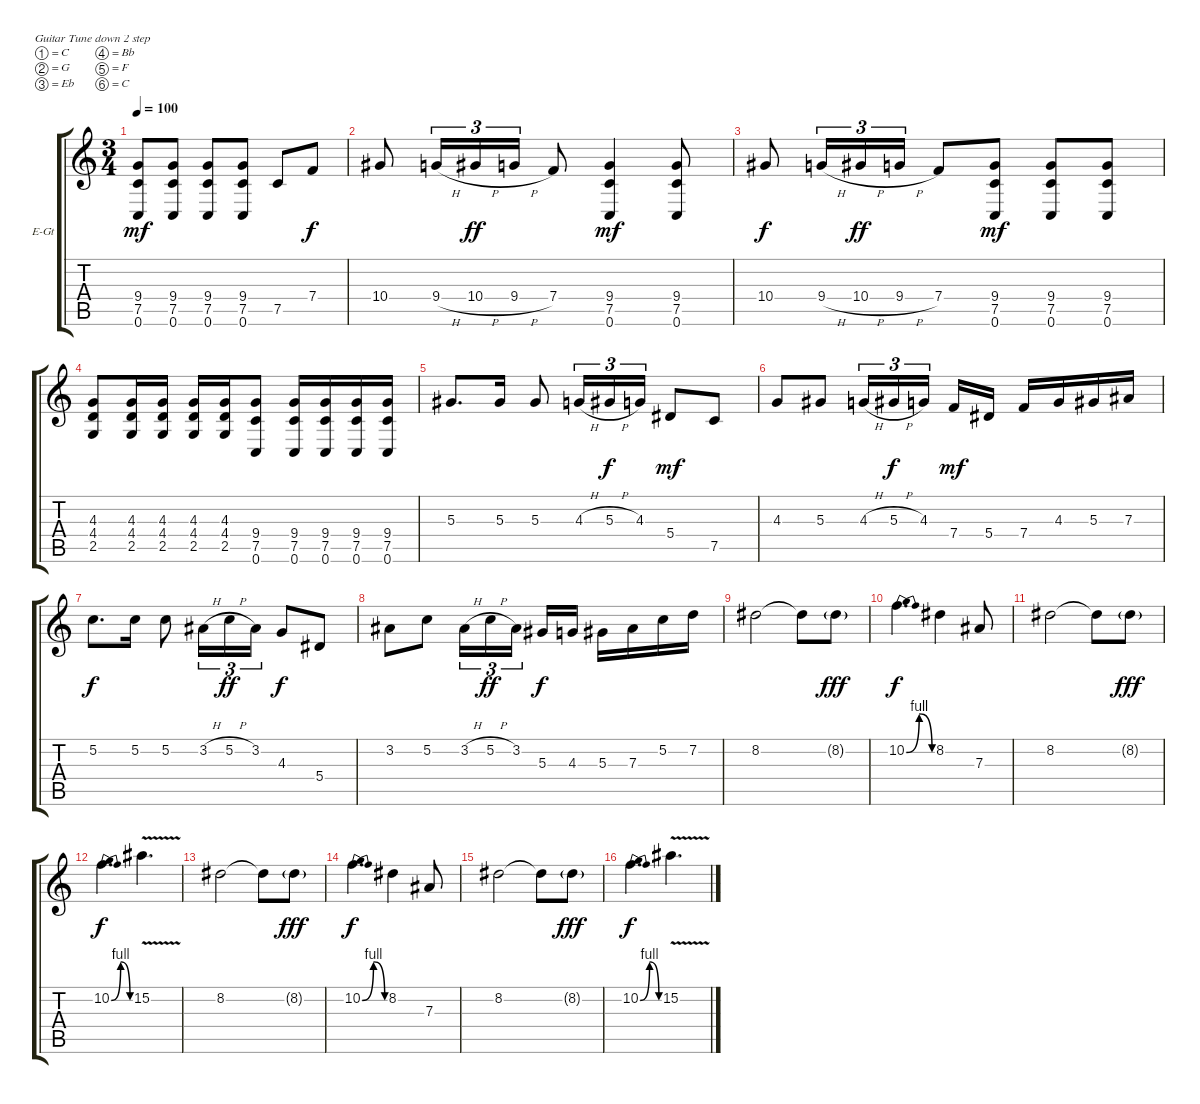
\bracketExtendMode groupsimilarinstruments
\firstSystemTrackNameOrientation horizontal
\otherSystemsTrackNameOrientation horizontal
\track ("Guitar 2 (Lead)" "E-Gt") {instrument distortionguitar}
\staff {score tabs}
\tuning (C4 G3 Eb3 Bb2 F2 C2)
\ts (3 4)
\tempo 100
\clef g2
\ks c
(9.4 7.5 0.6).8{dy mf} (9.4 7.5 0.6).8 (9.4 7.5 0.6).8 (9.4 7.5 0.6).8 7.5.8 7.4.8{dy f} |
10.4.8 9.4{h}.16{tu (3 2)} 10.4{h}.16{tu (3 2) dy ff} 9.4{h}.16{tu (3 2)} 7.4.8 (9.4 7.5 0.6).4{dy mf} (9.4 7.5 0.6).8 |
10.4.8{dy f} 9.4{h}.16{tu (3 2)} 10.4{h}.16{tu (3 2) dy ff} 9.4{h}.16{tu (3 2)} 7.4.8 (9.4 7.5 0.6).8{dy mf} (9.4 7.5 0.6).8 (9.4 7.5 0.6).8 |
(4.3 4.4 2.5).8 (4.3 4.4 2.5).16 (4.3 4.4 2.5).16 (4.3 4.4 2.5).16 (4.3 4.4 2.5).16 (9.4 7.5 0.6).8 (9.4 7.5 0.6).16 (9.4 7.5 0.6).16 (9.4 7.5 0.6).16 (9.4 7.5 0.6).16 |
5.3.8{d} 5.3.16 5.3.8 4.3{h}.16{tu (3 2)} 5.3{h}.16{tu (3 2) dy f} 4.3.16{tu (3 2)} 5.4.8{dy mf} 7.5.8 |
4.3.8 5.3.8 4.3{h}.16{tu (3 2)} 5.3{h}.16{tu (3 2) dy f} 4.3.16{tu (3 2)} 7.4.16{dy mf} 5.4.16 7.4.16 4.3.16 5.3.16 7.3.16 |
5.2.8{d dy f} 5.2.16 5.2.8 3.2{h}.16{tu (3 2)} 5.2{h}.16{tu (3 2) dy ff} 3.2.16{tu (3 2)} 4.3.8{dy f} 5.4.8 |
3.2.8 5.2.8 3.2{h}.16{tu (3 2)} 5.2{h}.16{tu (3 2) dy ff} 3.2.16{tu (3 2)} 5.3.16{dy f} 4.3.16 5.3.16 7.3.16 5.2.16 7.2.16 |
8.2.2 8.2{t}.8 8.2{g}.8{dy fff} |
10.2{be (bendrelease 0 0 30 4 30 4 60 0)}.4{d dy f} 8.2.4 7.3.8 |
8.2.2 8.2{t}.8 8.2{g}.8{dy fff} |
10.2{be (bendrelease 0 0 30 4 30 4 60 0)}.4{d dy f} 15.2{v}.4{d} |
8.2.2 8.2{t}.8 8.2{g}.8{dy fff} |
10.2{be (bendrelease 0 0 30 4 30 4 60 0)}.4{d dy f} 8.2.4 7.3.8 |
8.2.2 8.2{t}.8 8.2{g}.8{dy fff} |
10.2{be (bendrelease 0 0 30 4 30 4 60 0)}.4{d dy f} 15.2{v}.4{d}
